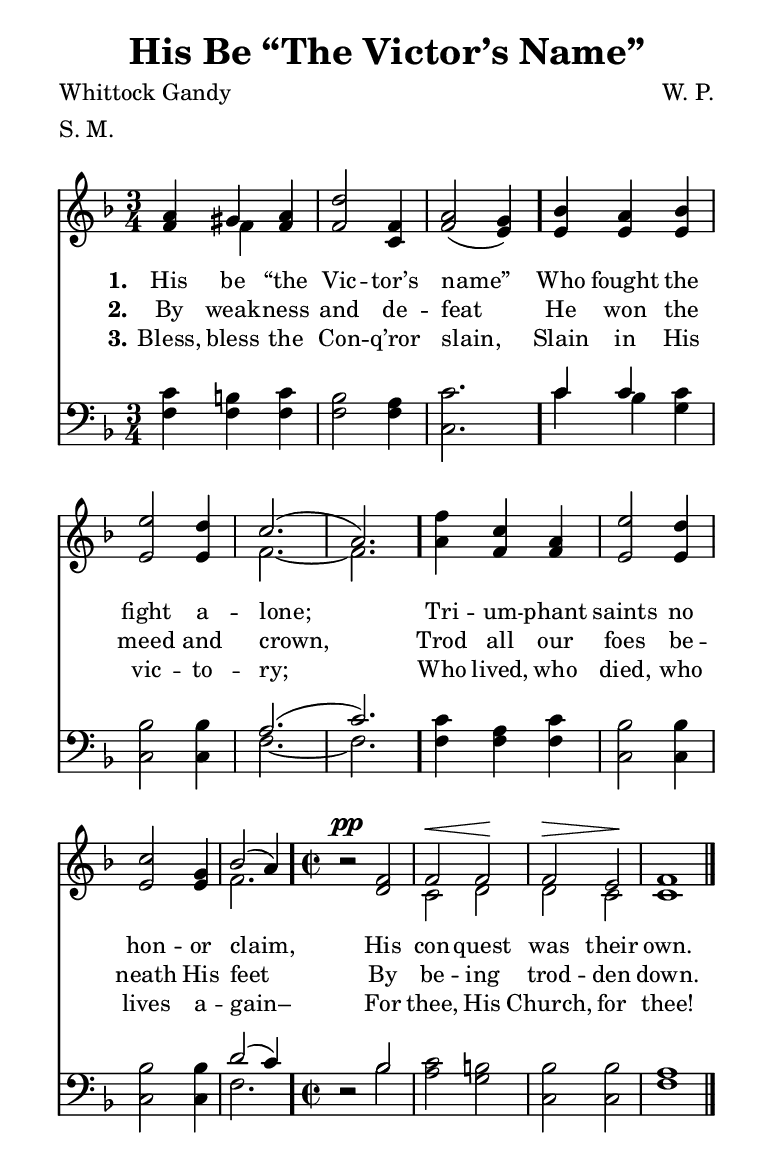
\include "common/global.ily"
\paper {
  \include "common/paper.ily"
  ragged-last-bottom = ##t
}

\header{
  hymnnumber = "219"
  title = "His Be “The Victor’s Name”"
  tunename = "Victor"
  meter = "S. M."
  poet = "Whittock Gandy" % Samuel *Whitelock* Gandy ?
  composer = "W. P."
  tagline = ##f
}

global = {
  \include "common/overrides.ily"
  \time 3/4
  \override Score.MetronomeMark.transparent = ##t % hide all fermata changes too
  \tempo 4=120
  \key f \major
  \autoBeamOff
}

notesSoprano = {
\global
\relative c'' {

  a4 gis a | d2 f,4 | a2( g4) | \bar "."
  bes4 a bes | e2 d4 | c2.( | a ) | \bar "."
  f'4 c a | e'2 d4 | c2 g4 | bes2( a4) | \bar "."
  \time 2/2
  r2^\pp f2 | f^\< f\! | f^\> e\! | f1 \bar "."

  \bar "|."

}
}

notesAlto = {
\global
\relative e' {

  f4 f f | f2 c4 | f2( e4) |
  e4 e e | e2 e4 | f2. ~ | f |
  a4 f f | e2 e4 | e2 e4 | f2. |
  r2 d2 | c d | d c | c1 |

}
}

notesTenor = {
\global
\relative a {

  c4 b c | bes2 a4 | c2. |
  c4 c c | bes2 bes4 | a2.( | c ) |
  c4 a c | bes2 bes4 | bes2 bes4 | d2( c4) |
  r2 bes2 | c b | bes bes | a1 |

}
}

notesBass = {
\global
\relative f {

  f4 f f | f2 f4 | c2. |
  c'4 bes g | c,2 c4 | f2. ~ | f |
  f4 f f | c2 c4 c2 c4 | f2. |
  r2 bes2 | a g | c, c | f1 |

}
}

wordsA = \lyricmode {
\set stanza = "1."

His be “the Vic -- tor’s name”
Who fought the fight a -- lone;
Tri -- um -- phant saints no hon -- or claim,
His con -- quest was their own.

}

wordsB = \lyricmode {
\set stanza = "2."

By weak -- ness and de -- feat
He won the meed and crown,
Trod all our foes be -- neath His feet
By be -- ing trod -- den down.

}

wordsC = \lyricmode {
\set stanza = "3."

Bless, bless the Con -- q’ror slain,
Slain in His vic -- to -- ry;
Who lived, who died, who lives a -- gain–
For thee, His Church, for thee!

}

\score {
  \context ChoirStaff <<
    \context Staff = upper <<
      \set ChoirStaff.systemStartDelimiter = #'SystemStartBar
      \set ChoirStaff.printPartCombineTexts = ##f
      \partcombine #'(2 . 9) \notesSoprano \notesAlto
      \context NullVoice = sopranos { \voiceOne << \notesSoprano >> }
      \context NullVoice = altos { \voiceTwo << \notesAlto >> }
      \context Lyrics = one   \lyricsto sopranos \wordsA
      \context Lyrics = two   \lyricsto sopranos \wordsB
      \context Lyrics = three \lyricsto sopranos \wordsC
    >>
    \context Staff = men <<
      \clef bass
      \set ChoirStaff.printPartCombineTexts = ##f
      \partcombine #'(2 . 9) \notesTenor \notesBass
      \context NullVoice = tenors { \voiceOne << \notesTenor >> }
      \context NullVoice = basses { \voiceTwo << \notesBass >> }
    >>
  >>
  \layout {
    \include "common/layout.ily"
  }
  \midi{
    \include "common/midi.ily"
  }
}

\version "2.19.49"  % necessary for upgrading to future LilyPond versions.

% vi:set et ts=2 sw=2 ai nocindent syntax=lilypond:
